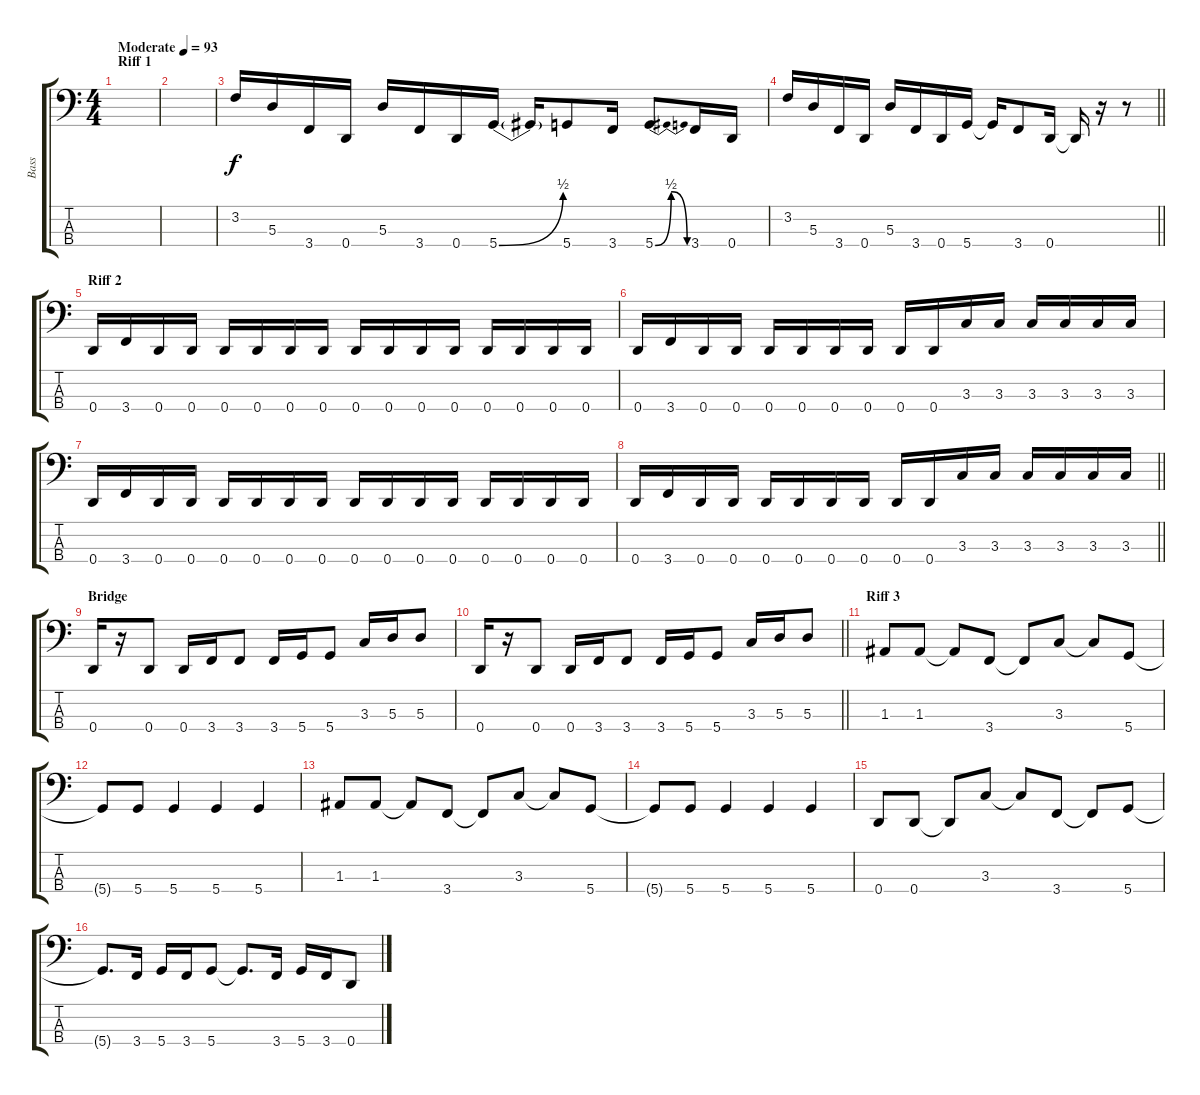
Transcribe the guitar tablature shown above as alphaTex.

\track ("Bass" "Bass") {instrument electricbassfinger}
\staff {score tabs}
\tuning (G2 D2 A1 D1) {hide}
\ts (4 4)
\section ("" "Riff 1")
\tempo (93 "Moderate")
\clef f4
\ks c
|
|
3.2.16 5.3.16 3.4.16 0.4.16 5.3.16 3.4.16 0.4.16 5.4{be (bend 0 0 60 2)}.16 5.4{t}.16 5.4.8 3.4.16 5.4{be (bendrelease 0 0 30 2 30 2 60 0)}.8 3.4.16 0.4.16 |
\barLineRight lightlight
3.2.16 5.3.16 3.4.16 0.4.16 5.3.16 3.4.16 0.4.16 5.4.16 5.4{t}.16 3.4.8 0.4.16 0.4{t}.16 r.16 r.8 |
\section ("" "Riff 2")
0.4.16 3.4.16 0.4.16 0.4.16 0.4.16 0.4.16 0.4.16 0.4.16 0.4.16 0.4.16 0.4.16 0.4.16 0.4.16 0.4.16 0.4.16 0.4.16 |
0.4.16 3.4.16 0.4.16 0.4.16 0.4.16 0.4.16 0.4.16 0.4.16 0.4.16 0.4.16 3.3.16 3.3.16 3.3.16 3.3.16 3.3.16 3.3.16 |
0.4.16 3.4.16 0.4.16 0.4.16 0.4.16 0.4.16 0.4.16 0.4.16 0.4.16 0.4.16 0.4.16 0.4.16 0.4.16 0.4.16 0.4.16 0.4.16 |
\barLineRight lightlight
0.4.16 3.4.16 0.4.16 0.4.16 0.4.16 0.4.16 0.4.16 0.4.16 0.4.16 0.4.16 3.3.16 3.3.16 3.3.16 3.3.16 3.3.16 3.3.16 |
\section ("" "Bridge")
0.4.16 r.16 0.4.8 0.4.16 3.4.16 3.4.8 3.4.16 5.4.16 5.4.8 3.3.16 5.3.16 5.3.8 |
\barLineRight lightlight
0.4.16 r.16 0.4.8 0.4.16 3.4.16 3.4.8 3.4.16 5.4.16 5.4.8 3.3.16 5.3.16 5.3.8 |
\section ("" "Riff 3")
1.3.8 1.3.8 1.3{t}.8 3.4.8 3.4{t}.8 3.3.8 3.3{t}.8 5.4.8 |
5.4{t}.8 5.4.8 5.4.4 5.4.4 5.4.4 |
1.3.8 1.3.8 1.3{t}.8 3.4.8 3.4{t}.8 3.3.8 3.3{t}.8 5.4.8 |
5.4{t}.8 5.4.8 5.4.4 5.4.4 5.4.4 |
0.4.8 0.4.8 0.4{t}.8 3.3.8 3.3{t}.8 3.4.8 3.4{t}.8 5.4.8 |
5.4{t}.8{d} 3.4.16 5.4.16 3.4.16 5.4.8 5.4{t}.8{d} 3.4.16 5.4.16 3.4.16 0.4.8
